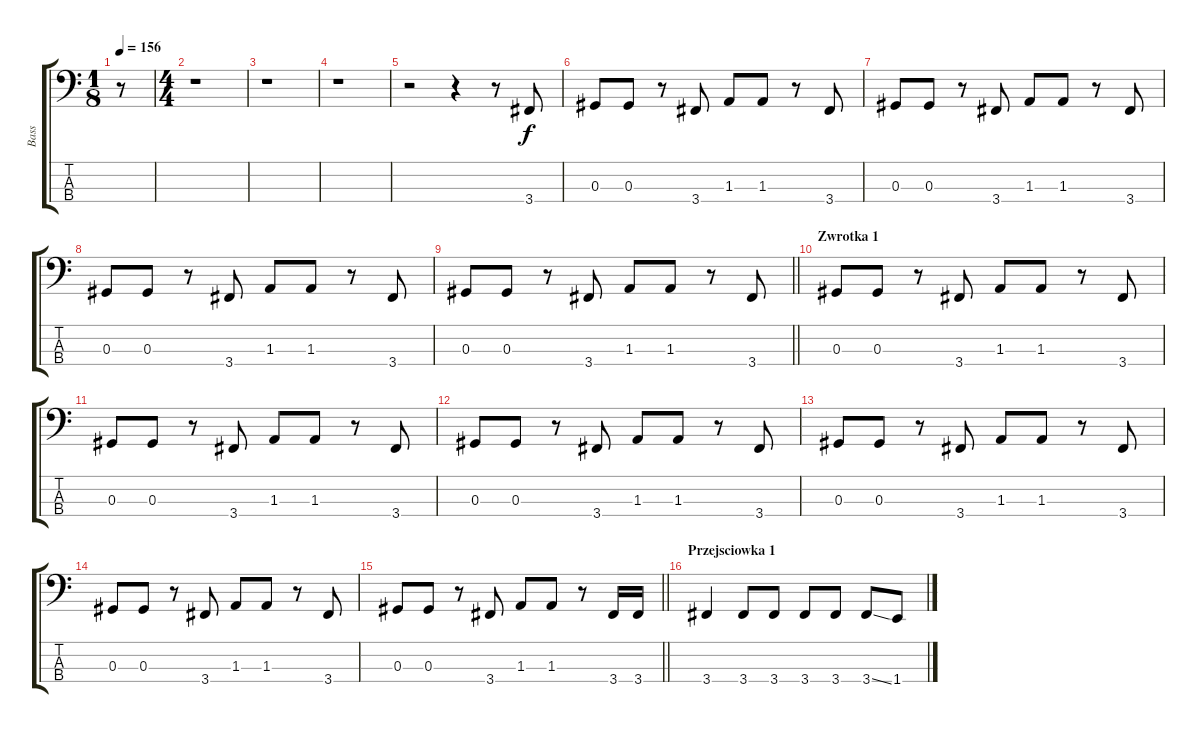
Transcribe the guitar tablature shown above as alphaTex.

\track ("Bass" "Bass") {instrument electricbassfinger}
\staff {score tabs}
\tuning (Gb2 Db2 Ab1 Eb1) {hide}
\ts (1 8)
\tempo 156
\clef f4
\ks c
r.8{dy f instrument electricbassfinger} |
\ts (4 4)
r.1 |
r.1 |
r.1 |
r.2 r.4 r.8 3.4.8 |
0.3.8 0.3.8 r.8 3.4.8 1.3.8 1.3.8 r.8 3.4.8 |
0.3.8 0.3.8 r.8 3.4.8 1.3.8 1.3.8 r.8 3.4.8 |
0.3.8 0.3.8 r.8 3.4.8 1.3.8 1.3.8 r.8 3.4.8 |
\barLineRight lightlight
0.3.8 0.3.8 r.8 3.4.8 1.3.8 1.3.8 r.8 3.4.8 |
\section ("" "Zwrotka 1")
0.3.8 0.3.8 r.8 3.4.8 1.3.8 1.3.8 r.8 3.4.8 |
0.3.8 0.3.8 r.8 3.4.8 1.3.8 1.3.8 r.8 3.4.8 |
0.3.8 0.3.8 r.8 3.4.8 1.3.8 1.3.8 r.8 3.4.8 |
0.3.8 0.3.8 r.8 3.4.8 1.3.8 1.3.8 r.8 3.4.8 |
0.3.8 0.3.8 r.8 3.4.8 1.3.8 1.3.8 r.8 3.4.8 |
\barLineRight lightlight
0.3.8 0.3.8 r.8 3.4.8 1.3.8 1.3.8 r.8 3.4.16 3.4.16 |
\section ("" "Przejsciowka 1")
3.4.4 3.4.8 3.4.8 3.4.8 3.4.8 3.4{ss}.8 1.4.8
